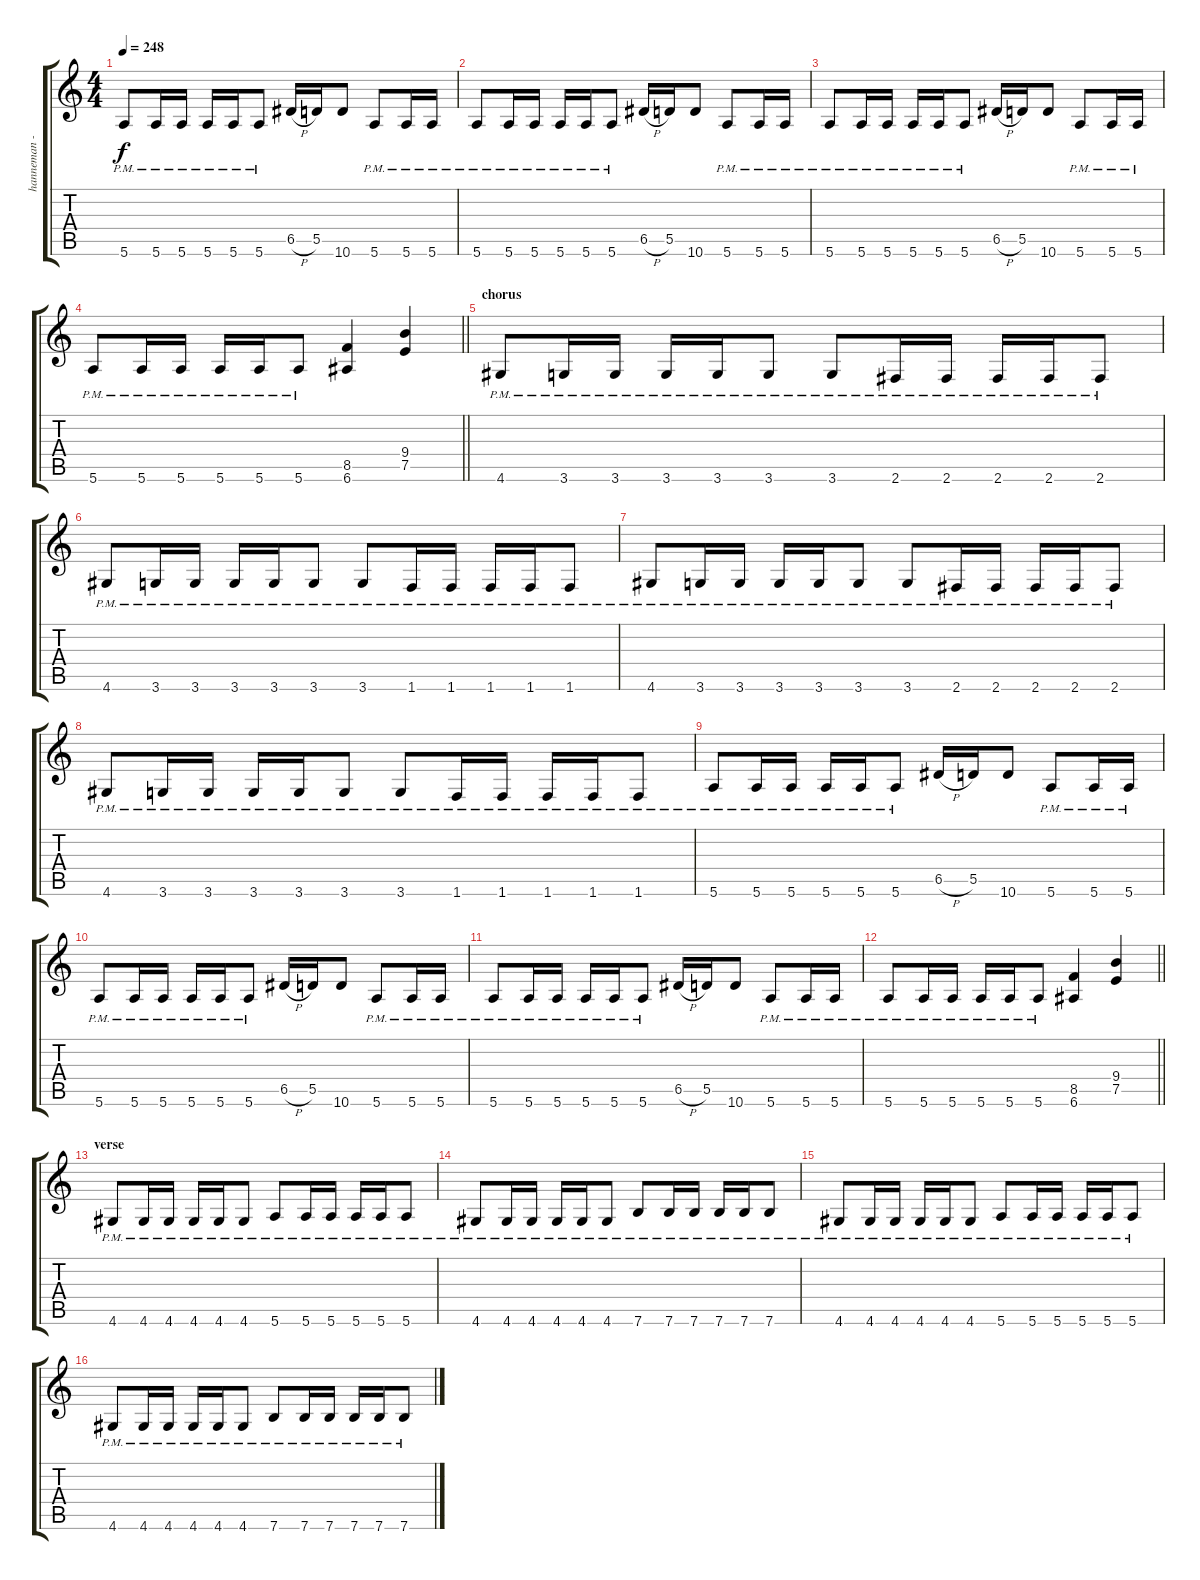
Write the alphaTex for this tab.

\track ("hanneman - guitar" "hanneman -") {instrument distortionguitar}
\staff {score tabs}
\tuning (E4 B3 G3 D3 A2 E2) {hide}
\ts (4 4)
\tempo 248
\clef g2
\ks c
5.6{pm}.8{dy f} 5.6{pm}.16 5.6{pm}.16 5.6{pm}.16 5.6{pm}.16 5.6{pm}.8 6.5{h}.16 5.5.16 10.6.8 5.6{pm}.8 5.6{pm}.16 5.6{pm}.16 |
5.6{pm}.8 5.6{pm}.16 5.6{pm}.16 5.6{pm}.16 5.6{pm}.16 5.6{pm}.8 6.5{h}.16 5.5.16 10.6.8 5.6{pm}.8 5.6{pm}.16 5.6{pm}.16 |
5.6{pm}.8 5.6{pm}.16 5.6{pm}.16 5.6{pm}.16 5.6{pm}.16 5.6{pm}.8 6.5{h}.16 5.5.16 10.6.8 5.6{pm}.8 5.6{pm}.16 5.6{pm}.16 |
\barLineRight lightlight
5.6{pm}.8 5.6{pm}.16 5.6{pm}.16 5.6{pm}.16 5.6{pm}.16 5.6{pm}.8 (8.5 6.6).4 (9.4 7.5).4 |
\section ("" "chorus")
4.6{pm}.8 3.6{pm}.16 3.6{pm}.16 3.6{pm}.16 3.6{pm}.16 3.6{pm}.8 3.6{pm}.8 2.6{pm}.16 2.6{pm}.16 2.6{pm}.16 2.6{pm}.16 2.6{pm}.8 |
4.6{pm}.8 3.6{pm}.16 3.6{pm}.16 3.6{pm}.16 3.6{pm}.16 3.6{pm}.8 3.6{pm}.8 1.6{pm}.16 1.6{pm}.16 1.6{pm}.16 1.6{pm}.16 1.6{pm}.8 |
4.6{pm}.8 3.6{pm}.16 3.6{pm}.16 3.6{pm}.16 3.6{pm}.16 3.6{pm}.8 3.6{pm}.8 2.6{pm}.16 2.6{pm}.16 2.6{pm}.16 2.6{pm}.16 2.6{pm}.8 |
4.6{pm}.8 3.6{pm}.16 3.6{pm}.16 3.6{pm}.16 3.6{pm}.16 3.6{pm}.8 3.6{pm}.8 1.6{pm}.16 1.6{pm}.16 1.6{pm}.16 1.6{pm}.16 1.6{pm}.8 |
5.6{pm}.8 5.6{pm}.16 5.6{pm}.16 5.6{pm}.16 5.6{pm}.16 5.6{pm}.8 6.5{h}.16 5.5.16 10.6.8 5.6{pm}.8 5.6{pm}.16 5.6{pm}.16 |
5.6{pm}.8 5.6{pm}.16 5.6{pm}.16 5.6{pm}.16 5.6{pm}.16 5.6{pm}.8 6.5{h}.16 5.5.16 10.6.8 5.6{pm}.8 5.6{pm}.16 5.6{pm}.16 |
5.6{pm}.8 5.6{pm}.16 5.6{pm}.16 5.6{pm}.16 5.6{pm}.16 5.6{pm}.8 6.5{h}.16 5.5.16 10.6.8 5.6{pm}.8 5.6{pm}.16 5.6{pm}.16 |
\barLineRight lightlight
5.6{pm}.8 5.6{pm}.16 5.6{pm}.16 5.6{pm}.16 5.6{pm}.16 5.6{pm}.8 (8.5 6.6).4 (9.4 7.5).4 |
\section ("" "verse")
4.6{pm}.8 4.6{pm}.16 4.6{pm}.16 4.6{pm}.16 4.6{pm}.16 4.6{pm}.8 5.6{pm}.8 5.6{pm}.16 5.6{pm}.16 5.6{pm}.16 5.6{pm}.16 5.6{pm}.8 |
4.6{pm}.8 4.6{pm}.16 4.6{pm}.16 4.6{pm}.16 4.6{pm}.16 4.6{pm}.8 7.6{pm}.8 7.6{pm}.16 7.6{pm}.16 7.6{pm}.16 7.6{pm}.16 7.6{pm}.8 |
4.6{pm}.8 4.6{pm}.16 4.6{pm}.16 4.6{pm}.16 4.6{pm}.16 4.6{pm}.8 5.6{pm}.8 5.6{pm}.16 5.6{pm}.16 5.6{pm}.16 5.6{pm}.16 5.6{pm}.8 |
4.6{pm}.8 4.6{pm}.16 4.6{pm}.16 4.6{pm}.16 4.6{pm}.16 4.6{pm}.8 7.6{pm}.8 7.6{pm}.16 7.6{pm}.16 7.6{pm}.16 7.6{pm}.16 7.6{pm}.8
